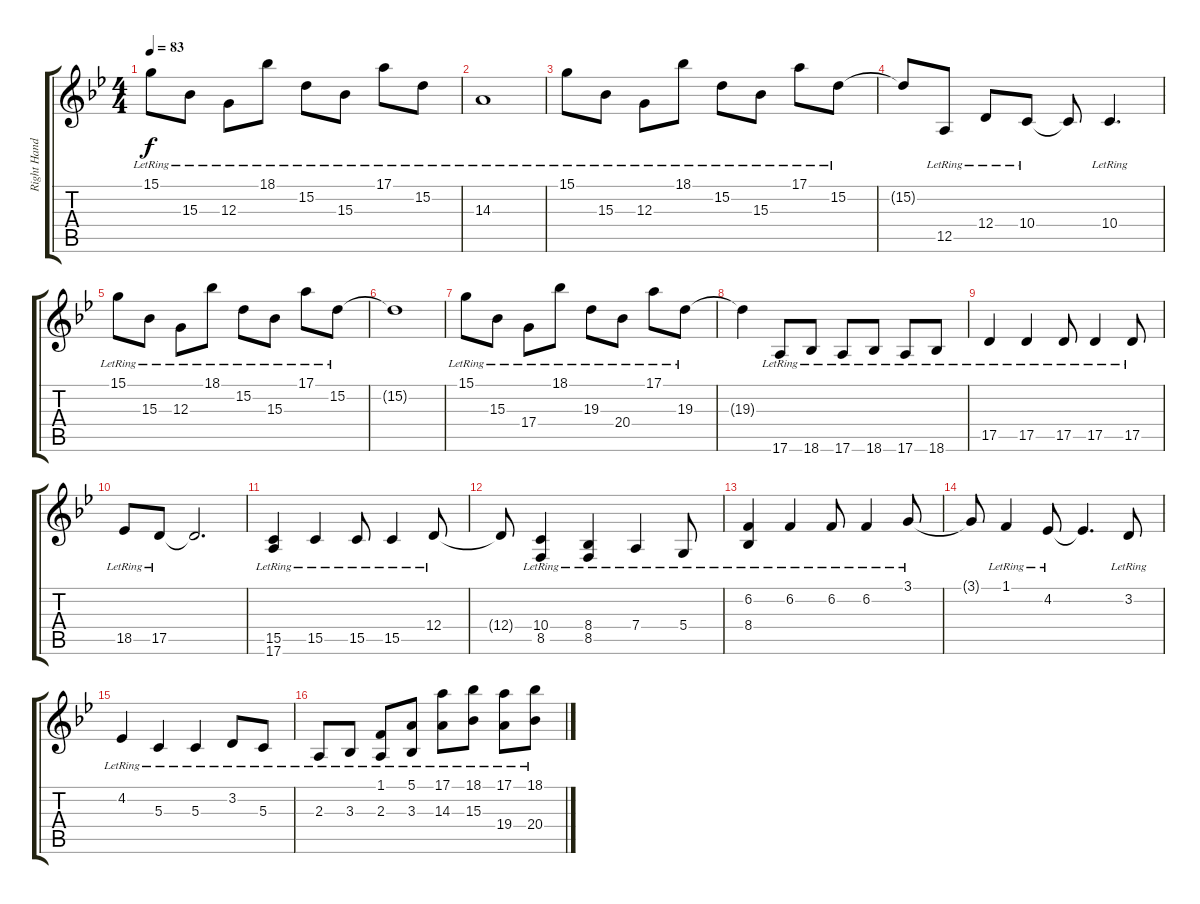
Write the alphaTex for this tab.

\track ("Right Hand" "Right Hand") {instrument electricgrandpiano}
\staff {score tabs}
\tuning (E4 B3 G3 D3 A2 E2) {hide}
\ts (4 4)
\tempo 83
\clef g2
\ks bb
15.1{lr}.8{dy f} 15.3{lr}.8 12.3{lr}.8 18.1{lr}.8 15.2{lr}.8 15.3{lr}.8 17.1{lr}.8 15.2{lr}.8 |
14.3{lr}.1 |
15.1{lr}.8 15.3{lr}.8 12.3{lr}.8 18.1{lr}.8 15.2{lr}.8 15.3{lr}.8 17.1{lr}.8 15.2{lr}.8 |
15.2{t}.8 12.5{lr}.8 12.4{lr}.8 10.4{lr}.8 10.4{t}.8 10.4{lr}.4{d} |
15.1{lr}.8 15.3{lr}.8 12.3{lr}.8 18.1{lr}.8 15.2{lr}.8 15.3{lr}.8 17.1{lr}.8 15.2{lr}.8 |
15.2{t}.1 |
15.1{lr}.8 15.3{lr}.8 17.4{lr}.8 18.1{lr}.8 19.3{lr}.8 20.4{lr}.8 17.1{lr}.8 19.3{lr}.8 |
19.3{t}.4 17.6{lr}.8 18.6{lr}.8 17.6{lr}.8 18.6{lr}.8 17.6{lr}.8 18.6{lr}.8 |
17.5{lr}.4 17.5{lr}.4 17.5{lr}.8 17.5{lr}.4 17.5{lr}.8 |
18.5{lr}.8 17.5{lr}.8 17.5{t}.2{d} |
(15.5{lr} 17.6{lr}).4 15.5{lr}.4 15.5{lr}.8 15.5{lr}.4 12.4{lr}.8 |
12.4{t}.8 (10.4{lr} 8.5{lr}).4 (8.4{lr} 8.5{lr}).4 7.4{lr}.4 5.4{lr}.8 |
(6.2{lr} 8.4{lr}).4 6.2{lr}.4 6.2{lr}.8 6.2{lr}.4 3.1{lr}.8 |
3.1{t}.8 1.1{lr}.4 4.2{lr}.8 4.2{t}.4{d} 3.2{lr}.8 |
4.2{lr}.4 5.3{lr}.4 5.3{lr}.4 3.2{lr}.8 5.3{lr}.8 |
2.3{lr}.8 3.3{lr}.8 (1.1{lr} 2.3{lr}).8 (5.1{lr} 3.3{lr}).8 (17.1{lr} 14.3{lr}).8 (18.1{lr} 15.3{lr}).8 (17.1{lr} 19.4{lr}).8 (18.1{lr} 20.4{lr}).8
